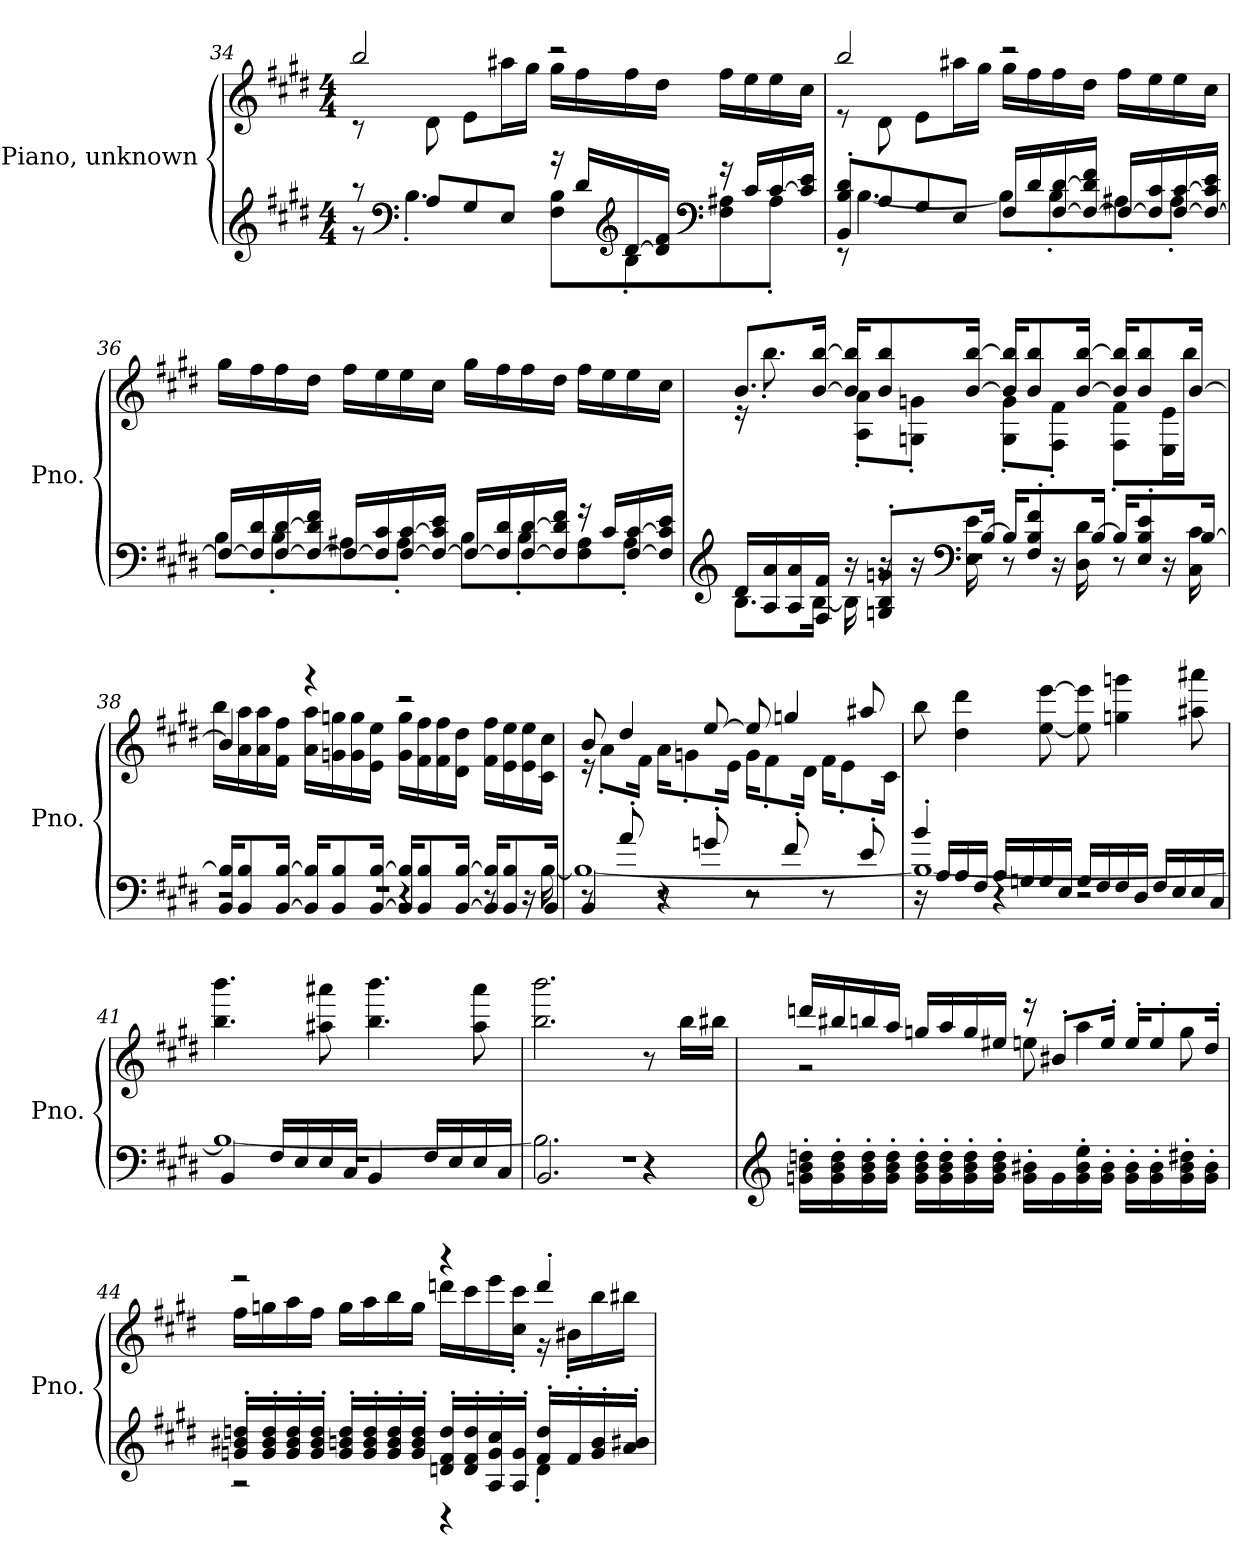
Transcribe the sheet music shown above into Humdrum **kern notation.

**kern	**kern
*part1	*part1
*staff2	*staff1
*I"Piano, unknown	*
*I'Pno.	*
!!LO:PB:g=z
*clefG2	*clefG2
*k[f#c#g#d#]	*k[f#c#g#d#]
*M4/4	*M4/4
=34	=34
*^	*^
8r	8r	2bb/	8r
*clefF4	*	*	*
8A/L	4.B'\	.	8d#\
8G#/	.	.	8e\L
8E/J	.	.	16aa#X\L
.	.	.	16gg#\JJ
16r	8F#\ 8B\L	2r	16gg#\LL
16d#/LL	.	.	16ff#\
*clefG2	*	*	*
[16d#/	8B'\	.	16ff#\
16d#/] 16f#/JJ	.	.	16dd#\JJ
*clefF4	*	*	*
16r	8F#\ 8A#X\	.	16ff#\LL
16c#/LL	.	.	16ee\
[16c#/	8A#'\J	.	16ee\
16c#/] 16e/JJ	.	.	16cc#\JJ
=35	=35	=35	=35
8BB/' 8B/' 8d#/'L	8r	2bb/	8r
8A/	[4.B\	.	8d#\
8G#/	.	.	8e\L
8E/J	.	.	16aa#X\L
.	.	.	16gg#\JJ
16F#/LL	8B\L]	2r	16gg#\LL
16d#/	.	.	16ff#\
[16F#/ [16d#/	8B'\	.	16ff#\
16F#/_ 16d#/] 16f#/JJ	.	.	16dd#\JJ
16F#/LL_	8A#X\	.	16ff#\LL
16F#/] 16c#/	.	.	16ee\
[16F#/ [16c#/	8A#'\J	.	16ee\
16F#/_ 16c#/] 16e/JJ	.	.	16cc#\JJ
*	*	*v	*v
!!LO:LB:g=z
=36	=36	=36
16F#/LL_	8B\L	16gg#\LL
16F#/] 16d#/	.	16ff#\
[16F#/ [16d#/	8B'\	16ff#\
16F#/_ 16d#/] 16f#/JJ	.	16dd#\JJ
16F#/LL_	8A#X\	16ff#\LL
16F#/] 16c#/	.	16ee\
[16F#/ [16c#/	8A#'\J	16ee\
16F#/_ 16c#/] 16e/JJ	.	16cc#\JJ
16F#/LL_	8B\L	16gg#\LL
16F#/] 16d#/	.	16ff#\
[16F#/ [16d#/	8B'\	16ff#\
16F#/] 16d#/] 16f#/JJ	.	16dd#\JJ
16r	8F#\ 8A#\	16ff#\LL
16c#/LL	.	16ee\
[16F#/ [16c#/	8A#'\J	16ee\
16F#/] 16c#/] 16e/JJ	.	16cc#\JJ
*v	*v	*
!!LO:LB:g=z
=37	=37
*clefG2	*
*^	*^
*	*^	*	*
1r	8.B\L	16d#/LL	8.b/L	16r
.	.	16A/ 16a/	.	8.bb'\
.	.	16A/ 16a/	.	.
.	[16B\Jk	16F#/ 16f#/JJ	[16b/ [16bb/Jk	.
.	16B\]	16r	16b/] 16bb/]KL	8A\' 8a\'L
.	16r	8Gn/' 8B/' 8gn/'L	8b/ 8bb/	.
.	16r	.	.	8Gn\' 8gn\'J
*clefF4	*	*	*	*
.	16E\ 16e\	[16B/Jk	[16b/ [16bb/Jk	.
.	8r	16B/KL]	16b/] 16bb/]KL	8G\' 8g\'L
.	.	8F#/' 8B/' 8f#/'	8b/ 8bb/	.
.	16r	.	.	8F#\' 8f#\'J
.	16D#\ 16d#\	[16B/Jk	[16b/ [16bb/Jk	.
.	8r	16B/KL]	16b/] 16bb/]KL	8F#\' 8f#\'L
.	.	8E/' 8B/' 8e/'	8b/ 8bb/	.
.	16r	.	.	16E\ 16e\L
.	16C#\ 16c#\	[16B/Jk	[16b/Jk	16bb\JJ
!!LO:LB:g=z	!!
=38	=38	=38	=38	=38
1r	2r	16BB/ 16B/]KL	4b/]	16bb\LL
.	.	8BB/ 8B/	.	16a\ 16aa\
.	.	.	.	16a\ 16aa\
.	.	[16BB/ [16B/Jk	.	16f#\ 16ff#\JJ
.	.	16BB/] 16B/]KL	4r	16a\ 16aa\LL
.	.	8BB/ 8B/	.	16gn\ 16ggn\
.	.	.	.	16g\ 16gg\
.	.	[16BB/ [16B/Jk	.	16e\ 16ee\JJ
.	4r	16BB/] 16B/]KL	2r	16g\ 16gg\LL
.	.	8BB/ 8B/	.	16f#\ 16ff#\
.	.	.	.	16f#\ 16ff#\
.	.	[16BB/ [16B/Jk	.	16d#\ 16dd#\JJ
.	8r	16BB/] 16B/]KL	.	16f#\ 16ff#\LL
.	.	8BB/ 8B/	.	16e\ 16ee\
.	16r	.	.	16e\ 16ee\
.	[16B\	16BB/Jk	.	16c#\ 16cc#\JJ
=39	=39	=39	=39	=39
4BB/	1B_	8r	8b/	16r
.	.	.	.	8a'\L
.	.	8a'/	4dd#/	.
.	.	.	.	16f#\Jk
4r	.	8r	.	16a\KL
.	.	.	.	8gn'\
.	.	8gn'/	[8ee/	.
.	.	.	.	16e\Jk
2r	.	8r	8ee/]	16g\KL
.	.	.	.	8f#'\
.	.	8f#'/	4ggn/	.
.	.	.	.	16d#\Jk
.	.	8r	.	16f#\KL
.	.	.	.	8e'\
.	.	8e'/	8aa#X/	.
.	.	.	.	16c#\Jk
*	*	*	*v	*v
!!LO:LB:g=z
=40	=40	=40	=40
4b'/	1B_	16r	8bb\
.	.	16A/LL	.
.	.	16A/	4dd#\ 4ddd#\
.	.	16F#/JJ	.
4r	.	16A/LL	.
.	.	16Gn/	.
.	.	16G/	[8ee\ [8eee\
.	.	16E/JJ	.
2r	.	16G/LL	8ee\] 8eee\]
.	.	16F#/	.
.	.	16F#/	4ggn\ 4gggn\
.	.	16D#/JJ	.
.	.	16F#/LL	.
.	.	16E/	.
.	.	16E/	8aa#X\ 8aaa#X\
.	.	16C#/JJ	.
=41	=41	=41	=41
1r	1B_	4BB/	4.bb\ 4.bbb\
.	.	16F#/LL	.
.	.	16E/	.
.	.	16E/	8aa#X\ 8aaa#X\
.	.	16C#/JJ	.
.	.	4BB/	4.bb\ 4.bbb\
.	.	16F#/LL	.
.	.	16E/	.
.	.	16E/	8aa#\ 8aaa#\
.	.	16C#/JJ	.
=42	=42	=42	=42
1r	2.B\]	2.BB/	2.bb\ 2.bbb\
.	4r	4r	8r
.	.	.	16bb\LL
.	.	.	16bb#X\JJ
*v	*v	*v	*
!!LO:LB:g=z
=43	=43
*clefG2	*
*	*^
16gn\' 16b\' 16ddn\'LL	16dddn/LL	2r
16g\' 16b\' 16dd\'	16bb#X/	.
16g\' 16b\' 16dd\'	16bbn/	.
16g\' 16b\' 16dd\'JJ	16aa/JJ	.
16g\' 16b\' 16dd\'LL	16ggn/LL	.
16g\' 16b\' 16dd\'	16aa/	.
16g\' 16b\' 16dd\'	16gg/	.
16g\' 16b\' 16dd\'JJ	16ee#X/JJ	.
16g\' 16b#X\'LL	16r	8een\
16g\	8b#X'/L	.
16g\' 16b#\' 16ee\'	.	4aa\
16g\' 16b#\'JJ	16ee'/Jk	.
16g\' 16b#\'LL	16ee'/KL	.
16g\' 16b#\'	8ee'/	.
16g\' 16b#\' 16dd#X\'	.	8gg\
16g\' 16b#\'JJ	16dd#'/Jk	.
!!LO:PB:g=z	!!
=44	=44	=44
*^	*	*
16gn/' 16b#X/' 16ddn/'LL	2r	2r	16ff#\LL
16g/' 16b#/' 16dd/'	.	.	16ggn\
16g/' 16b#/' 16dd/'	.	.	16aa\
16g/' 16b#/' 16dd/'JJ	.	.	16ff#\JJ
16g/' 16bn/' 16dd/'LL	.	.	16gg\LL
16g/' 16b/' 16dd/'	.	.	16aa\
16g/' 16b/' 16dd/'	.	.	16bb\
16g/' 16b/' 16dd/'JJ	.	.	16gg\JJ
16dn/' 16f#/' 16dd/'LL	4r	4r	16dddn\LL
16d/' 16f#/' 16dd/'	.	.	16ccc#\
16A/' 16g/' 16cc#/'	.	.	16eee\
16A/' 16g/'JJ	.	.	16cc#\' 16ccc#\'JJ
16f#/' 16dd/'LL	4d'\	4ddd'/	16r
16f#'/	.	.	16b#X'\LL
16g/' 16b/'	.	.	16bb\
16a/' 16b#X/'JJ	.	.	16bb#X\JJ
*v	*v	*	*
*	*v	*v
=	=
*-	*-
